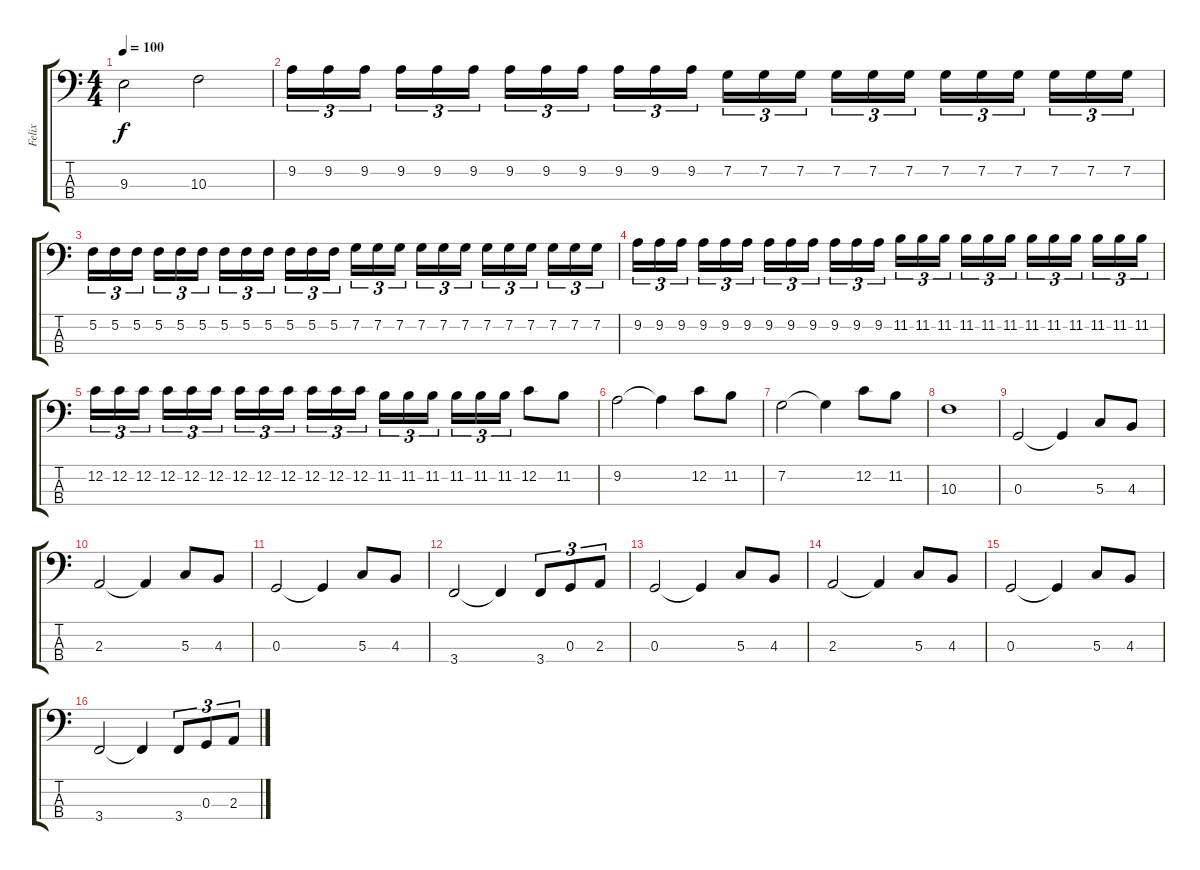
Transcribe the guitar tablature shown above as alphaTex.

\track ("Felix" "Felix") {instrument electricbassfinger}
\staff {score tabs}
\tuning (F2 C2 G1 D1) {hide}
\ts (4 4)
\tempo 100
\clef f4
\ks c
9.3.2{dy f} 10.3.2 |
9.2.16{tu (3 2)} 9.2.16{tu (3 2)} 9.2.16{tu (3 2) beam splitsecondary} 9.2.16{tu (3 2)} 9.2.16{tu (3 2)} 9.2.16{tu (3 2)} 9.2.16{tu (3 2)} 9.2.16{tu (3 2)} 9.2.16{tu (3 2) beam splitsecondary} 9.2.16{tu (3 2)} 9.2.16{tu (3 2)} 9.2.16{tu (3 2)} 7.2.16{tu (3 2)} 7.2.16{tu (3 2)} 7.2.16{tu (3 2) beam splitsecondary} 7.2.16{tu (3 2)} 7.2.16{tu (3 2)} 7.2.16{tu (3 2)} 7.2.16{tu (3 2)} 7.2.16{tu (3 2)} 7.2.16{tu (3 2) beam splitsecondary} 7.2.16{tu (3 2)} 7.2.16{tu (3 2)} 7.2.16{tu (3 2)} |
5.2.16{tu (3 2)} 5.2.16{tu (3 2)} 5.2.16{tu (3 2) beam splitsecondary} 5.2.16{tu (3 2)} 5.2.16{tu (3 2)} 5.2.16{tu (3 2)} 5.2.16{tu (3 2)} 5.2.16{tu (3 2)} 5.2.16{tu (3 2) beam splitsecondary} 5.2.16{tu (3 2)} 5.2.16{tu (3 2)} 5.2.16{tu (3 2)} 7.2.16{tu (3 2)} 7.2.16{tu (3 2)} 7.2.16{tu (3 2) beam splitsecondary} 7.2.16{tu (3 2)} 7.2.16{tu (3 2)} 7.2.16{tu (3 2)} 7.2.16{tu (3 2)} 7.2.16{tu (3 2)} 7.2.16{tu (3 2) beam splitsecondary} 7.2.16{tu (3 2)} 7.2.16{tu (3 2)} 7.2.16{tu (3 2)} |
9.2.16{tu (3 2)} 9.2.16{tu (3 2)} 9.2.16{tu (3 2) beam splitsecondary} 9.2.16{tu (3 2)} 9.2.16{tu (3 2)} 9.2.16{tu (3 2)} 9.2.16{tu (3 2)} 9.2.16{tu (3 2)} 9.2.16{tu (3 2) beam splitsecondary} 9.2.16{tu (3 2)} 9.2.16{tu (3 2)} 9.2.16{tu (3 2)} 11.2.16{tu (3 2)} 11.2.16{tu (3 2)} 11.2.16{tu (3 2) beam splitsecondary} 11.2.16{tu (3 2)} 11.2.16{tu (3 2)} 11.2.16{tu (3 2)} 11.2.16{tu (3 2)} 11.2.16{tu (3 2)} 11.2.16{tu (3 2) beam splitsecondary} 11.2.16{tu (3 2)} 11.2.16{tu (3 2)} 11.2.16{tu (3 2)} |
12.2.16{tu (3 2)} 12.2.16{tu (3 2)} 12.2.16{tu (3 2) beam splitsecondary} 12.2.16{tu (3 2)} 12.2.16{tu (3 2)} 12.2.16{tu (3 2)} 12.2.16{tu (3 2)} 12.2.16{tu (3 2)} 12.2.16{tu (3 2) beam splitsecondary} 12.2.16{tu (3 2)} 12.2.16{tu (3 2)} 12.2.16{tu (3 2)} 11.2.16{tu (3 2)} 11.2.16{tu (3 2)} 11.2.16{tu (3 2) beam splitsecondary} 11.2.16{tu (3 2)} 11.2.16{tu (3 2)} 11.2.16{tu (3 2)} 12.2.8 11.2.8 |
9.2.2 9.2{t}.4 12.2.8 11.2.8 |
7.2.2 7.2{t}.4 12.2.8 11.2.8 |
10.3.1 |
0.3.2 0.3{t}.4 5.3.8 4.3.8 |
2.3.2 2.3{t}.4 5.3.8 4.3.8 |
0.3.2 0.3{t}.4 5.3.8 4.3.8 |
3.4.2 3.4{t}.4 3.4.8{tu (3 2)} 0.3.8{tu (3 2)} 2.3.8{tu (3 2)} |
0.3.2 0.3{t}.4 5.3.8 4.3.8 |
2.3.2 2.3{t}.4 5.3.8 4.3.8 |
0.3.2 0.3{t}.4 5.3.8 4.3.8 |
3.4.2 3.4{t}.4 3.4.8{tu (3 2)} 0.3.8{tu (3 2)} 2.3.8{tu (3 2)}
